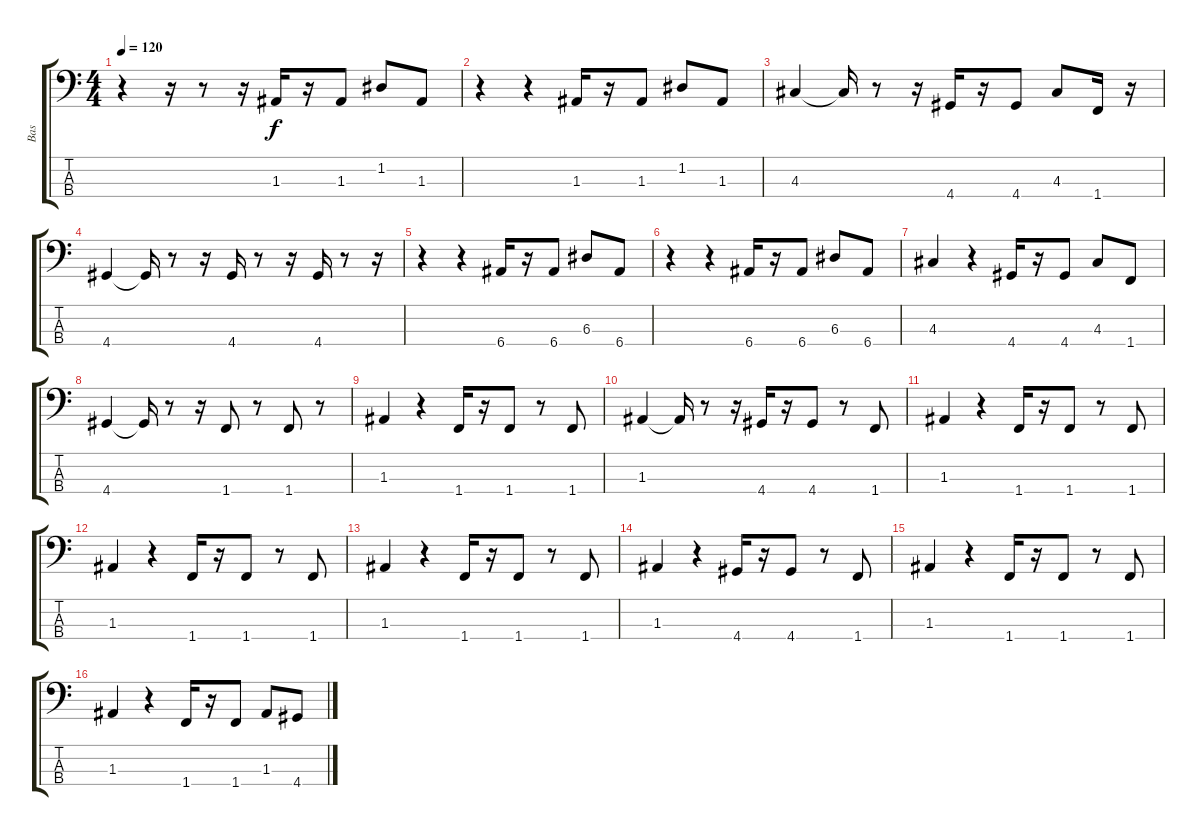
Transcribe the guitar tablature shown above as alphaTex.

\track ("Bas" "Bas") {instrument electricbasspick}
\staff {score tabs}
\tuning (G2 D2 A1 E1) {hide}
\ts (4 4)
\tempo 120
\clef f4
\ks c
r.4{dy f} r.16 r.8 r.16 1.3.16 r.16 1.3.8 1.2.8 1.3.8 |
r.4 r.4 1.3.16 r.16 1.3.8 1.2.8 1.3.8 |
4.3.4 4.3{t}.16 r.8 r.16 4.4.16 r.16 4.4.8 4.3.8 1.4.16 r.16 |
4.4.4 4.4{t}.16 r.8 r.16 4.4.16 r.8 r.16 4.4.16 r.8 r.16 |
r.4 r.4 6.4.16 r.16 6.4.8 6.3.8 6.4.8 |
r.4 r.4 6.4.16 r.16 6.4.8 6.3.8 6.4.8 |
4.3.4 r.4 4.4.16 r.16 4.4.8 4.3.8 1.4.8 |
4.4.4 4.4{t}.16 r.8 r.16 1.4.8 r.8 1.4.8 r.8 |
1.3.4 r.4 1.4.16 r.16 1.4.8 r.8 1.4.8 |
1.3.4 1.3{t}.16 r.8 r.16 4.4.16 r.16 4.4.8 r.8 1.4.8 |
1.3.4 r.4 1.4.16 r.16 1.4.8 r.8 1.4.8 |
1.3.4 r.4 1.4.16 r.16 1.4.8 r.8 1.4.8 |
1.3.4 r.4 1.4.16 r.16 1.4.8 r.8 1.4.8 |
1.3.4 r.4 4.4.16 r.16 4.4.8 r.8 1.4.8 |
1.3.4 r.4 1.4.16 r.16 1.4.8 r.8 1.4.8 |
1.3.4 r.4 1.4.16 r.16 1.4.8 1.3.8 4.4.8
